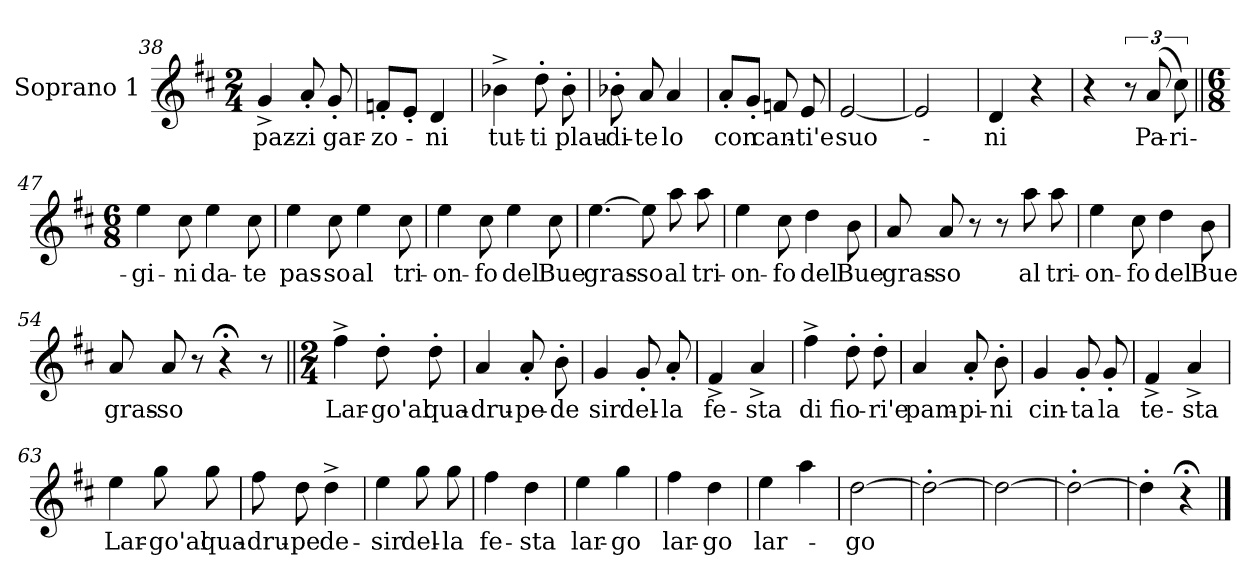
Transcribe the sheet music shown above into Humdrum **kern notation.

**kern	**text
*part1	*part1
*staff1	*staff1
*I"Soprano 1	*
*I'S.1	*
*clefG2	*
*k[f#c#]	*
*D:	*
*M2/4	*
=38	=38
4g^/	paz-
8a'/	-zi
8g'/	gar-
=39	=39
8fn'/L	-zo-
8e'/J	.
4d/	-ni
=40	=40
4b-X^\	tut-
8dd'\	-ti
8b-'\	plau-
!!LO:PB:g=z
=41	=41
8b-X'\	-di-
8a/	-te
4a/	lo
=42	=42
8a'/L	con
8g'/J	.
8fn/	can-
8e/	-ti'e
=43	=43
[2e/	suo-
=44	=44
2e/]	.
=45	=45
4d/	-ni
4r	.
=46	=46
4r	.
12r	.
(>12a/	Pa-
12cc#\)	-ri-
=47||	=47||
*M6/8	*
4ee\	-gi-
8cc#\	-ni
4ee\	da-
8cc#\	-te
=48	=48
4ee\	pas-
8cc#\	-so
4ee\	al
8cc#\	tri-
=49	=49
4ee\	-on-
8cc#\	-fo
4ee\	del
8cc#\	Bue
!!LO:LB:g=z
=50	=50
[4.ee\	gras-
8ee\]	-so
8aa\	al
8aa\	tri-
=51	=51
4ee\	-on-
8cc#\	-fo
4dd\	del
8b\	Bue
=52	=52
8a/	gras-
8a/	-so
8r	.
8r	.
8aa\	al
8aa\	tri-
=53	=53
4ee\	-on-
8cc#\	-fo
4dd\	del
8b\	Bue
=54	=54
8a/	gras-
8a/	-so
8r	.
4r;<	.
8r	.
!!LO:PB:g=z
=55||	=55||
*M2/4	*
4ff#^\	Lar-
8dd'\	-go'al
8dd'\	qua-
=56	=56
4a/	-dru-
8a'/	-pe-
8b'\	-de
=57	=57
4g/	sir
8g'/	del-
8a'/	-la
=58	=58
4f#^/	fe-
4a^/	-sta
=59	=59
4ff#^\	di
8dd'\	fio-
8dd'\	-ri'e
=60	=60
4a/	pam-
8a'/	-pi-
8b'\	-ni
=61	=61
4g/	cin-
8g'/	-ta
8g'/	la
=62	=62
4f#^/	te-
4a^/	-sta
!!LO:LB:g=z
=63	=63
4ee\	Lar-
8gg\	-go'al
8gg\	qua-
=64	=64
8ff#\	-dru-
8dd\	pe
4dd^\	de-
=65	=65
4ee\	-sir
8gg\	del-
8gg\	-la
=66	=66
4ff#\	fe-
4dd\	-sta
=67	=67
4ee\	lar-
4gg\	-go
=68	=68
4ff#\	lar-
4dd\	-go
=69	=69
4ee\	lar-
4aa\	.
=70	=70
[2dd\	-go
=71	=71
2dd'\_	.
=72	=72
2dd\_	.
!!LO:PB:g=z
=73	=73
2dd'\_	.
=74	=74
4dd'\]	.
4r;<	.
==	==
*-	*-
